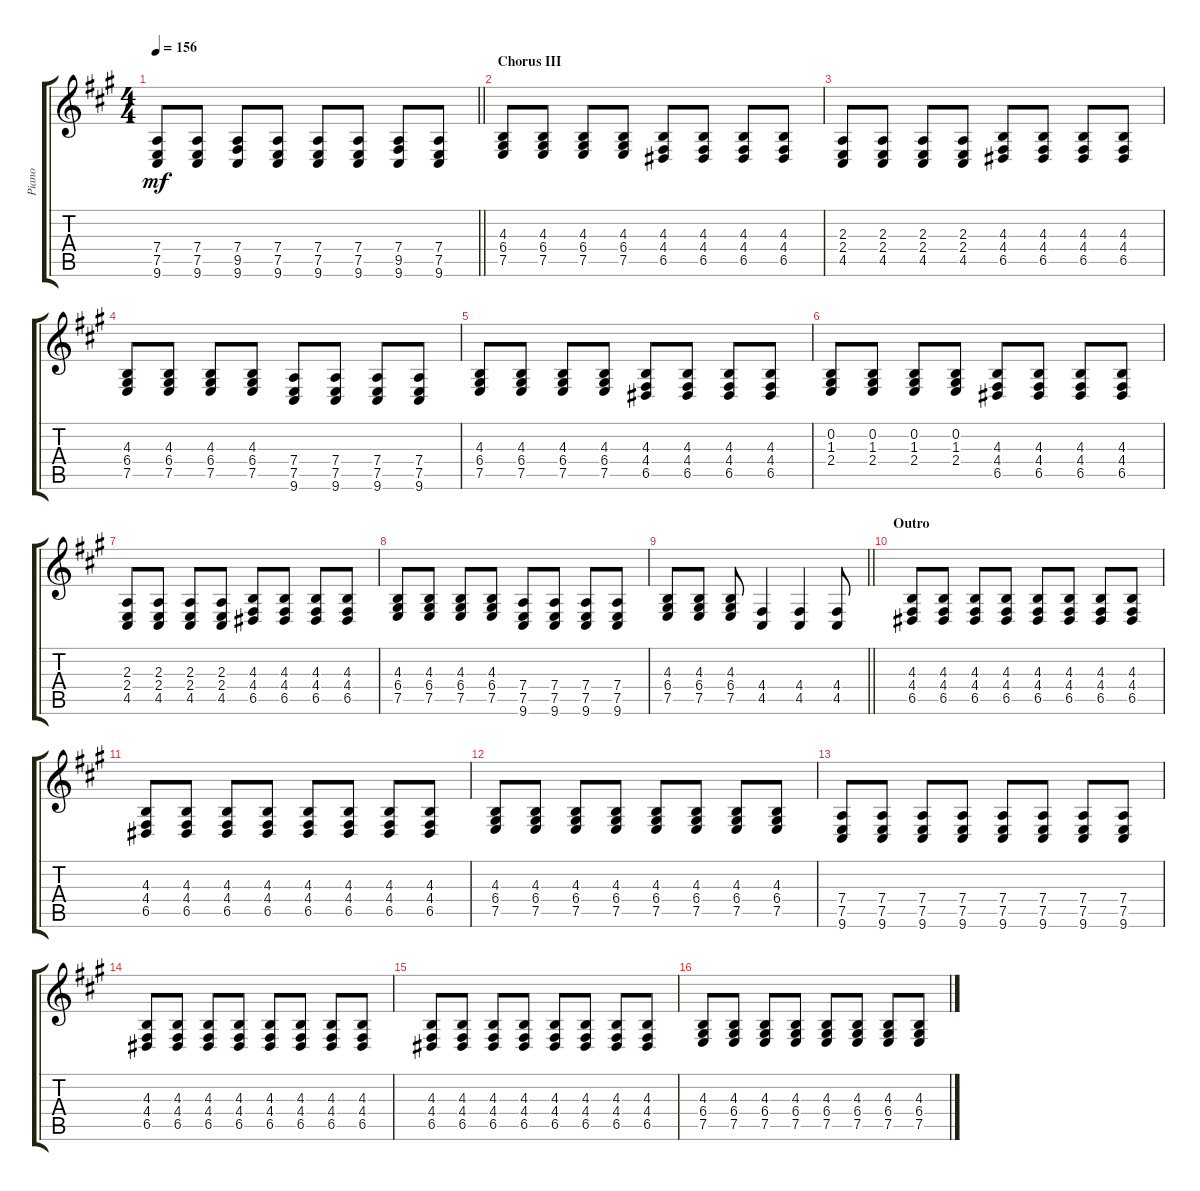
\track ("Piano" "Piano") {instrument honkytonkpiano}
\staff {score tabs}
\tuning (E4 B3 G3 D3 A2 E2) {hide}
\ts (4 4)
\tempo 156
\clef g2
\barLineRight lightlight
\ks a
(7.4 7.5 9.6).8{dy mf} (7.4 7.5 9.6).8 (7.4 9.5 9.6).8 (7.4 7.5 9.6).8 (7.4 7.5 9.6).8 (7.4 7.5 9.6).8 (7.4 9.5 9.6).8 (7.4 7.5 9.6).8 |
\section ("" "Chorus III")
(4.3 6.4 7.5).8 (4.3 6.4 7.5).8 (4.3 6.4 7.5).8 (4.3 6.4 7.5).8 (4.3 4.4 6.5).8 (4.3 4.4 6.5).8 (4.3 4.4 6.5).8 (4.3 4.4 6.5).8 |
(2.3 2.4 4.5).8 (2.3 2.4 4.5).8 (2.3 2.4 4.5).8 (2.3 2.4 4.5).8 (4.3 4.4 6.5).8 (4.3 4.4 6.5).8 (4.3 4.4 6.5).8 (4.3 4.4 6.5).8 |
(4.3 6.4 7.5).8 (4.3 6.4 7.5).8 (4.3 6.4 7.5).8 (4.3 6.4 7.5).8 (7.4 7.5 9.6).8 (7.4 7.5 9.6).8 (7.4 7.5 9.6).8 (7.4 7.5 9.6).8 |
(4.3 6.4 7.5).8 (4.3 6.4 7.5).8 (4.3 6.4 7.5).8 (4.3 6.4 7.5).8 (4.3 4.4 6.5).8 (4.3 4.4 6.5).8 (4.3 4.4 6.5).8 (4.3 4.4 6.5).8 |
(0.2 1.3 2.4).8 (0.2 1.3 2.4).8 (0.2 1.3 2.4).8 (0.2 1.3 2.4).8 (4.3 4.4 6.5).8 (4.3 4.4 6.5).8 (4.3 4.4 6.5).8 (4.3 4.4 6.5).8 |
(2.3 2.4 4.5).8 (2.3 2.4 4.5).8 (2.3 2.4 4.5).8 (2.3 2.4 4.5).8 (4.3 4.4 6.5).8 (4.3 4.4 6.5).8 (4.3 4.4 6.5).8 (4.3 4.4 6.5).8 |
(4.3 6.4 7.5).8 (4.3 6.4 7.5).8 (4.3 6.4 7.5).8 (4.3 6.4 7.5).8 (7.4 7.5 9.6).8 (7.4 7.5 9.6).8 (7.4 7.5 9.6).8 (7.4 7.5 9.6).8 |
\barLineRight lightlight
(4.3 6.4 7.5).8 (4.3 6.4 7.5).8 (4.3 6.4 7.5).8 (4.4 4.5).4 (4.4 4.5).4 (4.4 4.5).8 |
\section ("" "Outro")
(4.3 4.4 6.5).8 (4.3 4.4 6.5).8 (4.3 4.4 6.5).8 (4.3 4.4 6.5).8 (4.3 4.4 6.5).8 (4.3 4.4 6.5).8 (4.3 4.4 6.5).8 (4.3 4.4 6.5).8 |
(4.3 4.4 6.5).8 (4.3 4.4 6.5).8 (4.3 4.4 6.5).8 (4.3 4.4 6.5).8 (4.3 4.4 6.5).8 (4.3 4.4 6.5).8 (4.3 4.4 6.5).8 (4.3 4.4 6.5).8 |
(4.3 6.4 7.5).8 (4.3 6.4 7.5).8 (4.3 6.4 7.5).8 (4.3 6.4 7.5).8 (4.3 6.4 7.5).8 (4.3 6.4 7.5).8 (4.3 6.4 7.5).8 (4.3 6.4 7.5).8 |
(7.4 7.5 9.6).8 (7.4 7.5 9.6).8 (7.4 7.5 9.6).8 (7.4 7.5 9.6).8 (7.4 7.5 9.6).8 (7.4 7.5 9.6).8 (7.4 7.5 9.6).8 (7.4 7.5 9.6).8 |
(4.3 4.4 6.5).8 (4.3 4.4 6.5).8 (4.3 4.4 6.5).8 (4.3 4.4 6.5).8 (4.3 4.4 6.5).8 (4.3 4.4 6.5).8 (4.3 4.4 6.5).8 (4.3 4.4 6.5).8 |
(4.3 4.4 6.5).8 (4.3 4.4 6.5).8 (4.3 4.4 6.5).8 (4.3 4.4 6.5).8 (4.3 4.4 6.5).8 (4.3 4.4 6.5).8 (4.3 4.4 6.5).8 (4.3 4.4 6.5).8 |
(4.3 6.4 7.5).8 (4.3 6.4 7.5).8 (4.3 6.4 7.5).8 (4.3 6.4 7.5).8 (4.3 6.4 7.5).8 (4.3 6.4 7.5).8 (4.3 6.4 7.5).8 (4.3 6.4 7.5).8
